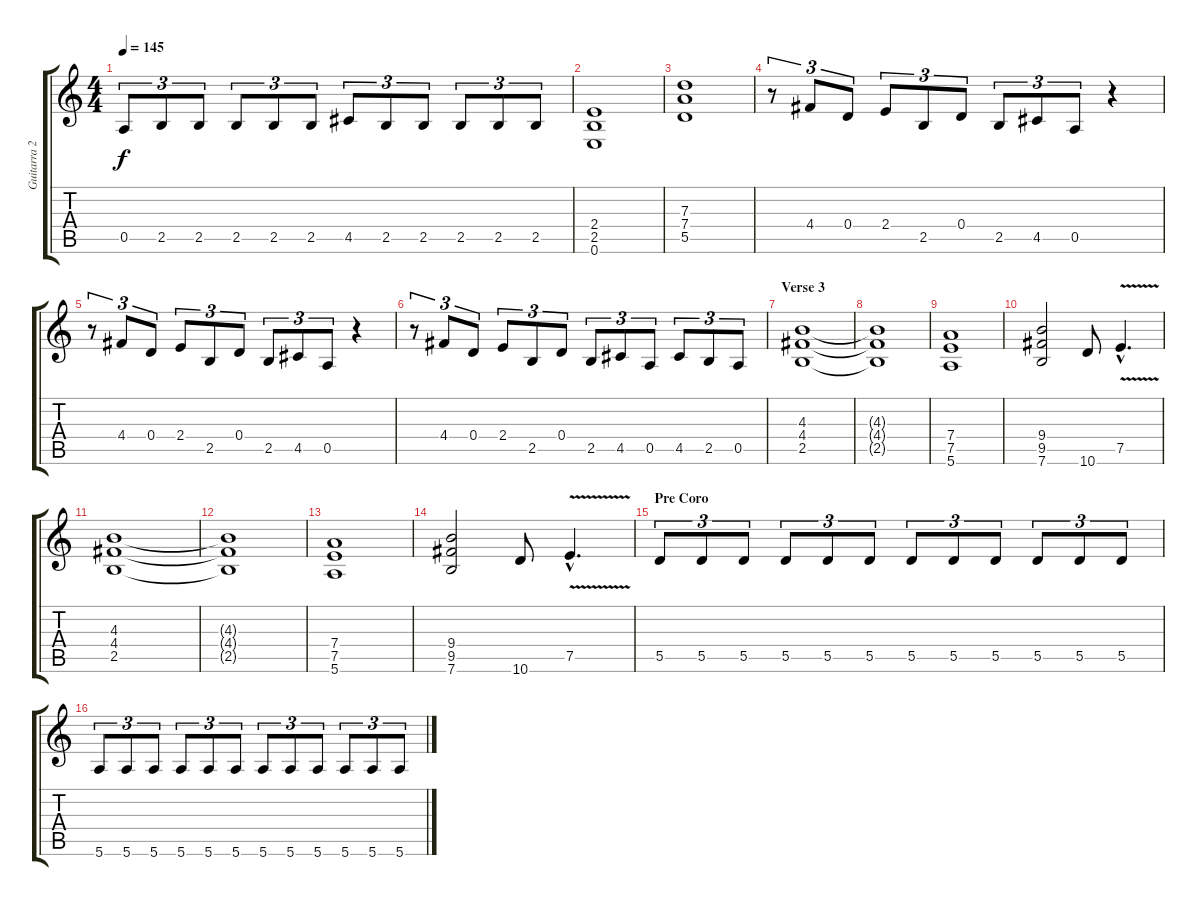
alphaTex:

\track ("Guitarra 2" "Guitarra 2") {instrument distortionguitar}
\staff {score tabs}
\tuning (E4 B3 G3 D3 A2 E2) {hide}
\ts (4 4)
\tempo 145
\clef g2
\ks c
0.5.8{tu (3 2) dy f} 2.5.8{tu (3 2)} 2.5.8{tu (3 2)} 2.5.8{tu (3 2)} 2.5.8{tu (3 2)} 2.5.8{tu (3 2)} 4.5.8{tu (3 2)} 2.5.8{tu (3 2)} 2.5.8{tu (3 2)} 2.5.8{tu (3 2)} 2.5.8{tu (3 2)} 2.5.8{tu (3 2)} |
(2.4 2.5 0.6).1 |
(7.3 7.4 5.5).1 |
r.8{tu (3 2)} 4.4.8{tu (3 2)} 0.4.8{tu (3 2)} 2.4.8{tu (3 2)} 2.5.8{tu (3 2)} 0.4.8{tu (3 2)} 2.5.8{tu (3 2)} 4.5.8{tu (3 2)} 0.5.8{tu (3 2)} r.4 |
r.8{tu (3 2)} 4.4.8{tu (3 2)} 0.4.8{tu (3 2)} 2.4.8{tu (3 2)} 2.5.8{tu (3 2)} 0.4.8{tu (3 2)} 2.5.8{tu (3 2)} 4.5.8{tu (3 2)} 0.5.8{tu (3 2)} r.4 |
r.8{tu (3 2)} 4.4.8{tu (3 2)} 0.4.8{tu (3 2)} 2.4.8{tu (3 2)} 2.5.8{tu (3 2)} 0.4.8{tu (3 2)} 2.5.8{tu (3 2)} 4.5.8{tu (3 2)} 0.5.8{tu (3 2)} 4.5.8{tu (3 2)} 2.5.8{tu (3 2)} 0.5.8{tu (3 2)} |
\section ("" "Verse 3")
(4.3 4.4 2.5).1{volume 16 instrument distortionguitar} |
(4.3{t} 4.4{t} 2.5{t}).1 |
(7.4 7.5 5.6).1 |
(9.4 9.5 7.6).2 10.6.8 7.5{v hac}.4{d} |
(4.3 4.4 2.5).1{volume 16 instrument distortionguitar} |
(4.3{t} 4.4{t} 2.5{t}).1 |
(7.4 7.5 5.6).1 |
(9.4 9.5 7.6).2 10.6.8 7.5{v hac}.4{d} |
\section ("" "Pre Coro")
5.5.8{tu (3 2)} 5.5.8{tu (3 2)} 5.5.8{tu (3 2)} 5.5.8{tu (3 2)} 5.5.8{tu (3 2)} 5.5.8{tu (3 2)} 5.5.8{tu (3 2)} 5.5.8{tu (3 2)} 5.5.8{tu (3 2)} 5.5.8{tu (3 2)} 5.5.8{tu (3 2)} 5.5.8{tu (3 2)} |
5.6.8{tu (3 2)} 5.6.8{tu (3 2)} 5.6.8{tu (3 2)} 5.6.8{tu (3 2)} 5.6.8{tu (3 2)} 5.6.8{tu (3 2)} 5.6.8{tu (3 2)} 5.6.8{tu (3 2)} 5.6.8{tu (3 2)} 5.6.8{tu (3 2)} 5.6.8{tu (3 2)} 5.6.8{tu (3 2)}
